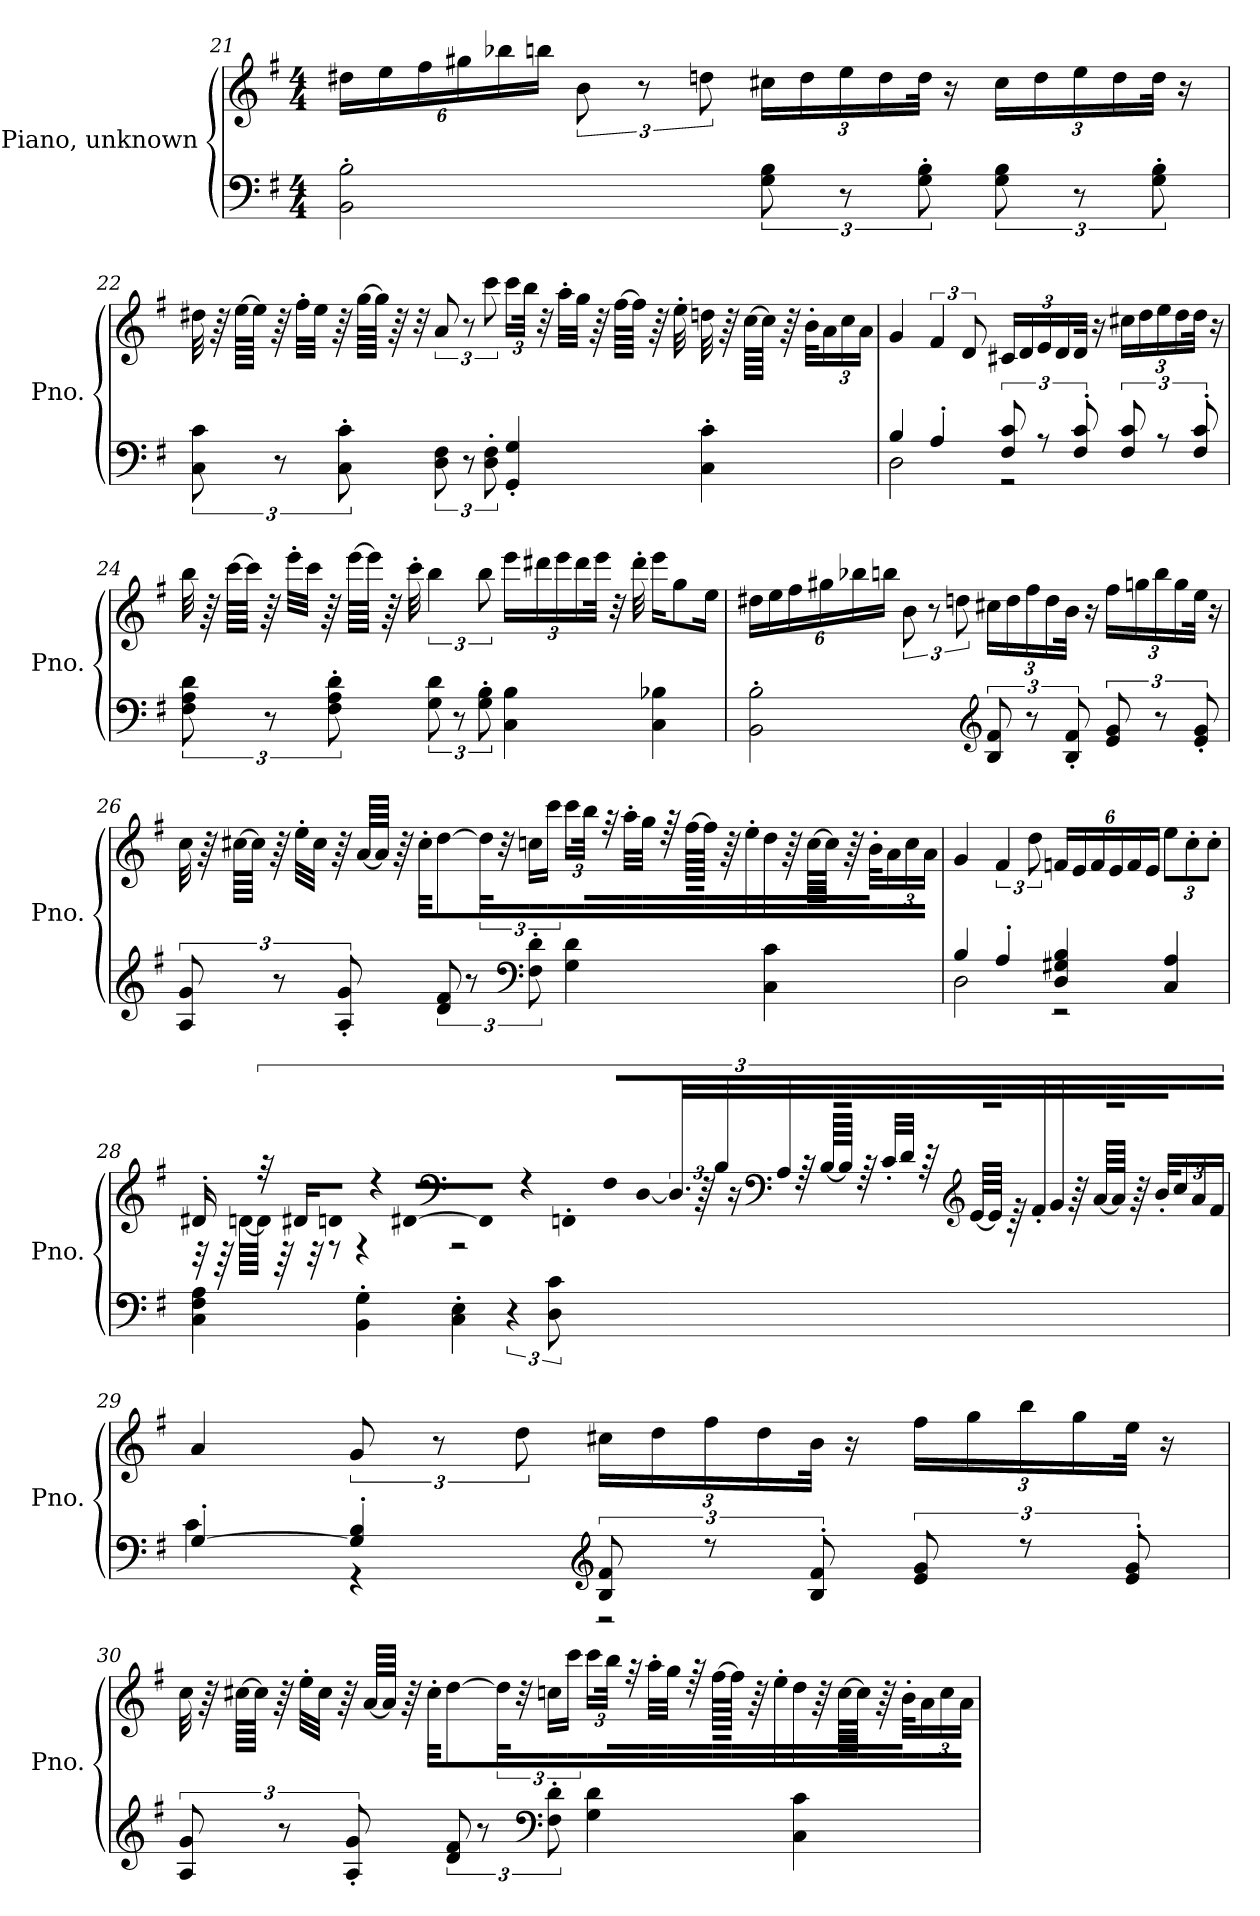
**kern	**kern
*part1	*part1
*staff2	*staff1
*I"Piano, unknown	*
*I'Pno.	*
!!LO:LB:g=z
*clefF4	*clefG2
*k[f#]	*k[f#]
*M4/4	*M4/4
*	*Xbrackettup
=21	=21
2BB\' 2B\'	24dd#X\LL
.	24ee\
.	24ff#\
.	24gg#X\
.	24bb-X\
.	24bbn\JJ
*	*brackettup
.	12b\
.	12r
.	12ddn\
*	*Xbrackettup
12G\ 12B\	24cc#X\LL
.	24dd\
12r	24ee\
.	24dd\
12G\' 12B\'	48dd\JJk
.	16r
12G\ 12B\	24cc#\LL
.	24dd\
12r	24ee\
.	24dd\
12G\' 12B\'	48dd\JJk
.	16r
!!LO:PB:g=z
=22	=22
12C\ 12c\	32dd#X\
.	64r
.	[64ee\LLLL
.	64ee\JJJJ]
.	64r
12r	.
.	32ff#'\LLL
.	32ee\JJJ
.	64r
12C\' 12c\'	.
.	[64gg\LLLL
.	64gg\JJJJ]
.	64r
.	32r
*	*brackettup
12D\ 12F#\	12a/
12r	12r
12D\' 12F#\'	12ccc\
*	*Xbrackettup
4GG/' 4G/'	24ccc\LL
.	48bb\JJk
.	32r
.	32aa'\LLL
.	32gg\JJJ
.	64r
.	[64ff#\LLLL
.	64ff#\JJJJ]
.	64r
.	32ee'\
4C\' 4c\'	32ddn\
.	64r
.	[64cc\LLLL
.	64cc\JJJJ]
.	64r
.	32b'\KLL
.	24a\
.	24cc\
.	24a\JJ
!!LO:LB:g=z
=23	=23
*^	*
4B/	2D\	4g/
*	*	*brackettup
4A'/	.	6f#/
.	.	12d/
*	*	*Xbrackettup
12F#/ 12c/	2r	24c#X/LL
.	.	24d/
12r	.	24e/
.	.	24d/
12F#/' 12c/'	.	48d/JJk
.	.	16r
12F#/ 12c/	.	24cc#X\LL
.	.	24dd\
12r	.	24ee\
.	.	24dd\
12F#/' 12c/'	.	48dd\JJk
.	.	16r
*v	*v	*
=24	=24
12F#\ 12A\ 12d\	32bb\
.	64r
.	[64ccc\LLLL
.	64ccc\JJJJ]
.	64r
12r	.
.	32eee'\LLL
.	32ccc\JJJ
.	64r
12F#\' 12A\' 12d\'	.
.	[64eee\LLLL
.	64eee\JJJJ]
.	64r
.	32ccc'\
*	*brackettup
12G\ 12d\	6bb\
12r	.
12G\' 12B\'	12bb\
*	*Xbrackettup
4C\ 4B\	24eee\LL
.	24ddd#X\
.	24eee\
.	24ddd#\
.	48eee\JJk
.	32r
.	32ddd#'\
4C\ 4B-X\	16eee\KL
.	8gg\
.	16ee\Jk
!!LO:LB:g=z
=25	=25
2BB\' 2B\'	24dd#X\LL
.	24ee\
.	24ff#\
.	24gg#X\
.	24bb-X\
.	24bbn\JJ
*	*brackettup
.	12b\
.	12r
.	12ddn\
*clefG2	*
*	*Xbrackettup
12B/ 12f#/	24cc#X\LL
.	24dd\
12r	24ff#\
.	24dd\
12B/' 12f#/'	48b\JJk
.	16r
12e/ 12g/	24ff#\LL
.	24ggn\
12r	24bb\
.	24gg\
12e/' 12g/'	48ee\JJk
.	16r
!!LO:LB:g=z
=26	=26
12A/ 12g/	32cc\
.	64r
.	[64cc#X\LLLL
.	64cc#\JJJJ]
.	64r
12r	.
.	32ee'\LLL
.	32cc#\JJJ
.	64r
12A/' 12g/'	.
.	[64a/LLLL
.	64a/JJJJ]
.	64r
.	32cc#'\KKL
12d/ 12f#/	[8dd\
12r	.
*	*brackettup
.	48dd\Jkk]
.	48r
*clefF4	*
12F#\' 12d\'	24ccn\LL
.	24ccc\JJ
*	*Xbrackettup
4G\ 4d\	24ccc\LL
.	48bb\JJk
.	32r
.	32aa'\LLL
.	32gg\JJJ
.	64r
.	[64ff#\LLLL
.	64ff#\JJJJ]
.	64r
.	32ee'\
4C\ 4c\	32dd\
.	64r
.	[64cc\LLLL
.	64cc\JJJJ]
.	64r
.	32b'\KLL
.	24a\
.	24cc\
.	24a\JJ
!!LO:LB:g=z
=27	=27
*^	*
4B/	2D\	4g/
*	*	*brackettup
4A'/	.	6f#/
.	.	12dd\
*	*	*Xbrackettup
4D/ 4G#X/ 4B/	2r	24fn/LL
.	.	24e/
.	.	24f/
.	.	24e/
.	.	24f/
.	.	24e/JJ
4C/ 4A/	.	12ee\L
.	.	12cc'\
.	.	12cc'\J
*v	*v	*
!!LO:LB:g=z
=28	=28
*	*^
4C\ 4F#\ 4A\	16d#X'/	32r
.	.	64r
.	.	[64dn\LLLL
*	*brackettup	*
.	48r	64d\JJJJ]
.	.	64r
.	24d#X/LL	.
.	.	32r
.	32dn/JJk	8r
.	64r	.
.	[64d#X/LLLL	.
.	64d#/JJJJ]	.
.	64r	.
.	32dn'/	.
4BB\' 4G\'	16dd/LL	4r
.	[16b/	.
.	48.b/JJk]	.
.	96r	.
.	48gg/	.
.	16r	.
*	*clefF4	*
4C\' 4E\'	32A/	2r
.	64r	.
.	[64B/LLLL	.
.	64B/JJJJ]	.
.	64r	.
.	32c'/LLL	.
.	32d/JJJ	.
.	64r	.
*	*clefG2	*
.	[64e/LLLL	.
.	64e/JJJJ]	.
.	64r	.
.	32f#'/	.
6r	32g/	.
.	64r	.
.	[64a/LLLL	.
.	64a/JJJJ]	.
.	64r	.
.	32b'/KLL	.
*	*Xbrackettup	*
.	24cc/	.
12D\ 12c\	24a/	.
.	24f#/JJ	.
*	*v	*v
!!LO:PB:g=z
=29	=29
*^	*
[4G'/	4c\	4a/
*	*	*brackettup
4G/]' 4B/'	4r	12g/
.	.	12r
.	.	12dd\
*clefG2	*	*
*	*	*Xbrackettup
12B/ 12f#/	2r	24cc#X\LL
.	.	24dd\
12r	.	24ff#\
.	.	24dd\
12B/' 12f#/'	.	48b\JJk
.	.	16r
12e/ 12g/	.	24ff#\LL
.	.	24gg\
12r	.	24bb\
.	.	24gg\
12e/' 12g/'	.	48ee\JJk
.	.	16r
*v	*v	*
!!LO:LB:g=z
=30	=30
12A/ 12g/	32cc\
.	64r
.	[64cc#X\LLLL
.	64cc#\JJJJ]
.	64r
12r	.
.	32ee'\LLL
.	32cc#\JJJ
.	64r
12A/' 12g/'	.
.	[64a/LLLL
.	64a/JJJJ]
.	64r
.	32cc#'\KKL
12d/ 12f#/	[8dd\
12r	.
*	*brackettup
.	48dd\Jkk]
.	48r
*clefF4	*
12F#\' 12d\'	24ccn\LL
.	24ccc\JJ
*	*Xbrackettup
4G\ 4d\	24ccc\LL
.	48bb\JJk
.	32r
.	32aa'\LLL
.	32gg\JJJ
.	64r
.	[64ff#\LLLL
.	64ff#\JJJJ]
.	64r
.	32ee'\
4C\ 4c\	32dd\
.	64r
.	[64cc\LLLL
.	64cc\JJJJ]
.	64r
.	32b'\KLL
.	24a\
.	24cc\
.	24a\JJ
=	=
*-	*-
